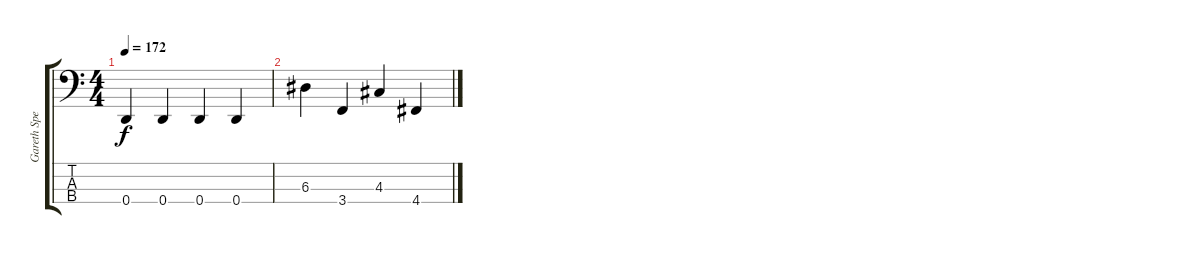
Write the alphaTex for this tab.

\track ("Gareth Spencer" "Gareth Spe") {instrument electricbasspick}
\staff {score tabs}
\tuning (G2 D2 A1 D1) {hide}
\ts (4 4)
\tempo 172
\clef f4
\ks c
0.4.4{dy f} 0.4.4 0.4.4 0.4.4 |
6.3.4 3.4.4 4.3.4 4.4.4
